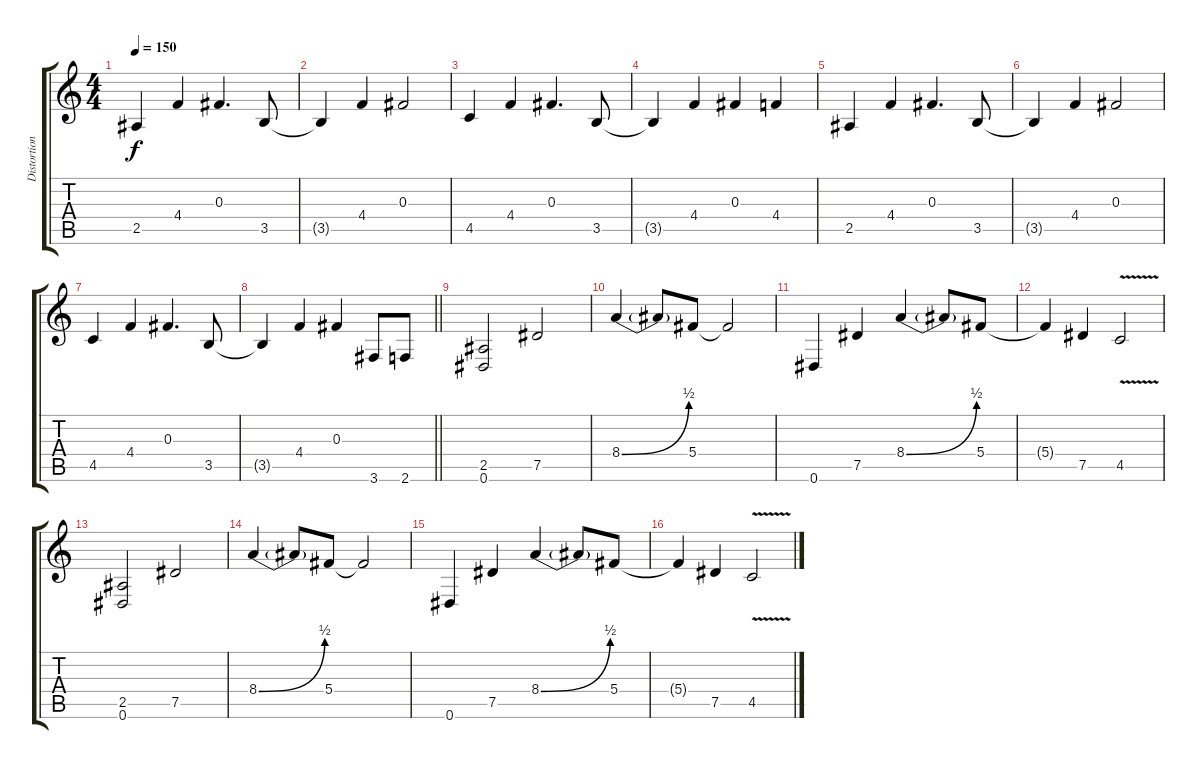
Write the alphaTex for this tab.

\track ("Distortion" "Distortion") {instrument distortionguitar}
\staff {score tabs}
\tuning (Eb4 Bb3 Gb3 Db3 Ab2 Eb2) {hide}
\ts (4 4)
\section ("" " ")
\tempo 150
\clef g2
\ks c
2.5.4{dy f} 4.4.4 0.3.4{d} 3.5.8 |
3.5{t}.4 4.4.4 0.3.2 |
4.5.4 4.4.4 0.3.4{d} 3.5.8 |
3.5{t}.4 4.4.4 0.3.4 4.4.4 |
2.5.4 4.4.4 0.3.4{d} 3.5.8 |
3.5{t}.4 4.4.4 0.3.2 |
4.5.4 4.4.4 0.3.4{d} 3.5.8 |
\barLineRight lightlight
3.5{t}.4 4.4.4 0.3.4 3.6.8 2.6.8 |
\section ("" " ")
(2.5 0.6).2 7.5.2 |
8.4{be (bend 0 0 60 2)}.4 8.4{t}.8 5.4.8 5.4{t}.2 |
0.6.4 7.5.4 8.4{be (bend 0 0 60 2)}.4 8.4{t}.8 5.4.8 |
5.4{t}.4 7.5.4 4.5{v}.2 |
(2.5 0.6).2 7.5.2 |
8.4{be (bend 0 0 60 2)}.4 8.4{t}.8 5.4.8 5.4{t}.2 |
0.6.4 7.5.4 8.4{be (bend 0 0 60 2)}.4 8.4{t}.8 5.4.8 |
5.4{t}.4 7.5.4 4.5{v}.2
